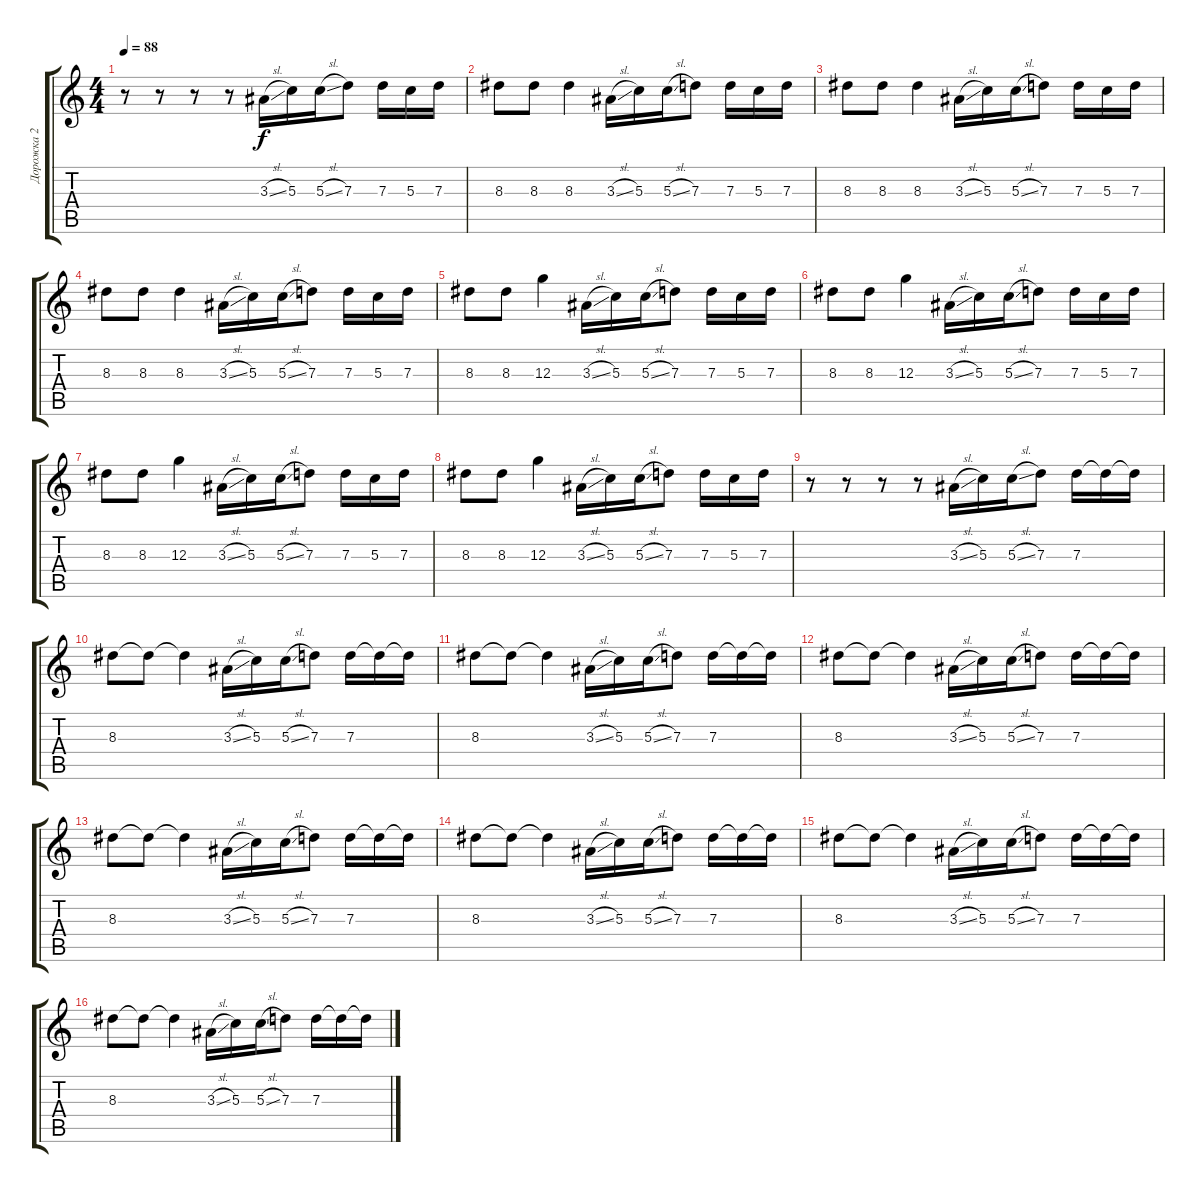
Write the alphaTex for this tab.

\track ("Дорожка 2" "Дорожка 2") {instrument distortionguitar}
\staff {score tabs}
\tuning (E4 B3 G3 D3 A2 E2) {hide}
\ts (4 4)
\tempo 88
\clef g2
\ks c
r.8{dy f} r.8 r.8 r.8 3.3{sl}.16 5.3.16 5.3{sl}.16 7.3.8 7.3.16 5.3.16 7.3.16 |
8.3.8 8.3.8 8.3.4 3.3{sl}.16 5.3.16 5.3{sl}.16 7.3.8 7.3.16 5.3.16 7.3.16 |
8.3.8 8.3.8 8.3.4 3.3{sl}.16 5.3.16 5.3{sl}.16 7.3.8 7.3.16 5.3.16 7.3.16 |
8.3.8 8.3.8 8.3.4 3.3{sl}.16 5.3.16 5.3{sl}.16 7.3.8 7.3.16 5.3.16 7.3.16 |
8.3.8 8.3.8 12.3.4 3.3{sl}.16 5.3.16 5.3{sl}.16 7.3.8 7.3.16 5.3.16 7.3.16 |
8.3.8 8.3.8 12.3.4 3.3{sl}.16 5.3.16 5.3{sl}.16 7.3.8 7.3.16 5.3.16 7.3.16 |
8.3.8 8.3.8 12.3.4 3.3{sl}.16 5.3.16 5.3{sl}.16 7.3.8 7.3.16 5.3.16 7.3.16 |
8.3.8 8.3.8 12.3.4 3.3{sl}.16 5.3.16 5.3{sl}.16 7.3.8 7.3.16 5.3.16 7.3.16 |
r.8{volume 11 instrument electricguitarclean} r.8 r.8 r.8 3.3{sl}.16 5.3.16 5.3{sl}.16 7.3.8 7.3.16 7.3{t}.16 7.3{t}.16 |
8.3.8 8.3{t}.8 8.3{t}.4 3.3{sl}.16 5.3.16 5.3{sl}.16 7.3.8 7.3.16 7.3{t}.16 7.3{t}.16 |
8.3.8 8.3{t}.8 8.3{t}.4 3.3{sl}.16 5.3.16 5.3{sl}.16 7.3.8 7.3.16 7.3{t}.16 7.3{t}.16 |
8.3.8 8.3{t}.8 8.3{t}.4 3.3{sl}.16 5.3.16 5.3{sl}.16 7.3.8 7.3.16 7.3{t}.16 7.3{t}.16 |
8.3.8 8.3{t}.8 8.3{t}.4 3.3{sl}.16 5.3.16 5.3{sl}.16 7.3.8 7.3.16 7.3{t}.16 7.3{t}.16 |
8.3.8 8.3{t}.8 8.3{t}.4 3.3{sl}.16 5.3.16 5.3{sl}.16 7.3.8 7.3.16 7.3{t}.16 7.3{t}.16 |
8.3.8 8.3{t}.8 8.3{t}.4 3.3{sl}.16 5.3.16 5.3{sl}.16 7.3.8 7.3.16 7.3{t}.16 7.3{t}.16 |
8.3.8 8.3{t}.8 8.3{t}.4 3.3{sl}.16 5.3.16 5.3{sl}.16 7.3.8 7.3.16 7.3{t}.16 7.3{t}.16
